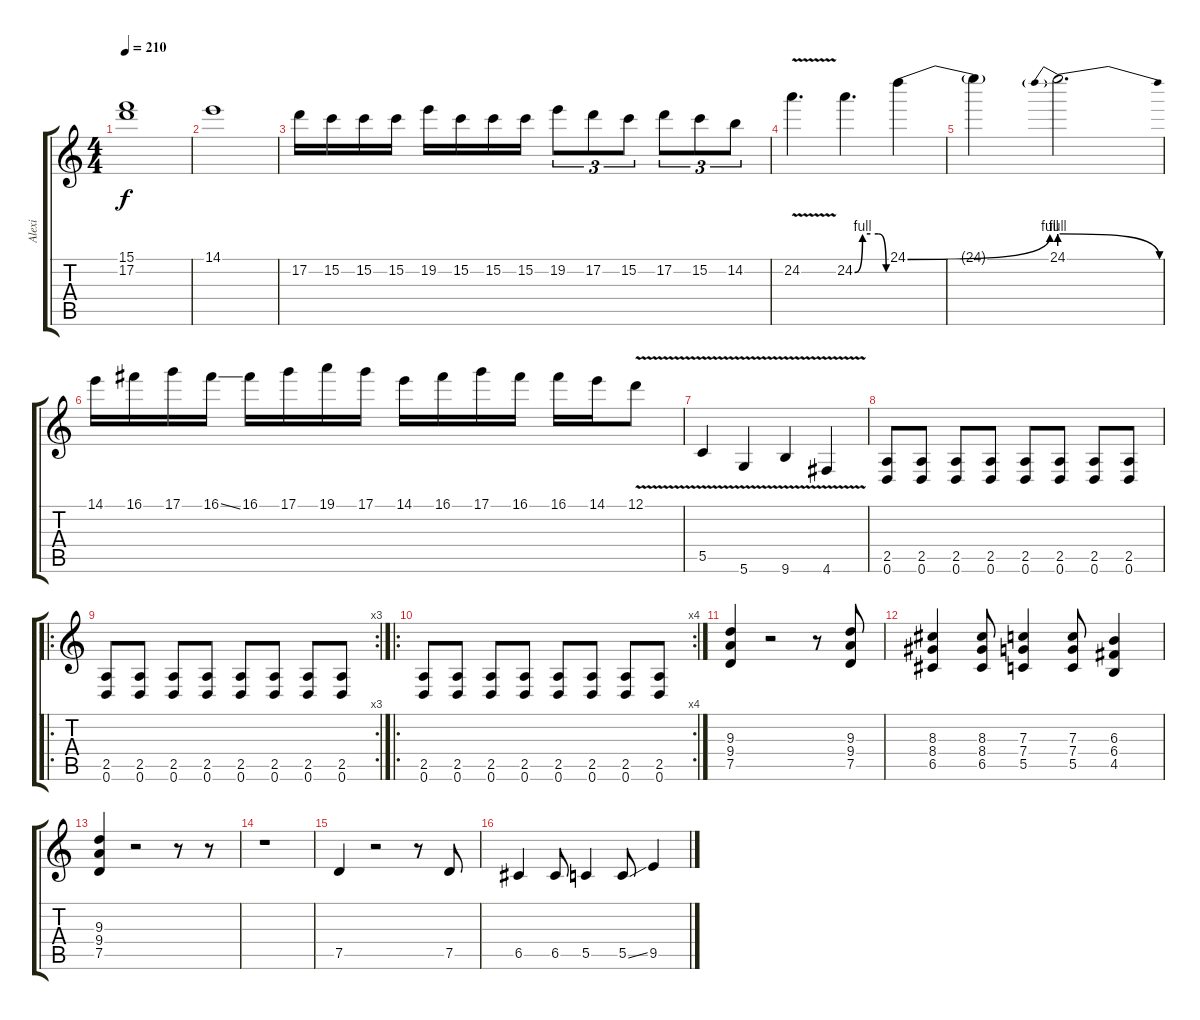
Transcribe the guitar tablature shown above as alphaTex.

\track ("Alexi" "Alexi") {instrument distortionguitar}
\staff {score tabs}
\tuning (D4 A3 F3 C3 G2 D2) {hide}
\ts (4 4)
\tempo 210
\clef g2
\ks c
(15.1{t} 17.2{t}).1{dy f} |
14.1.1 |
17.2.16 15.2.16 15.2.16 15.2.16 19.2.16 15.2.16 15.2.16 15.2.16 19.2.8{tu (3 2)} 17.2.8{tu (3 2)} 15.2.8{tu (3 2)} 17.2.8{tu (3 2)} 15.2.8{tu (3 2)} 14.2.8{tu (3 2)} |
24.2{v}.4{d} 24.2{be (custom 0 0 15 4 30 4 45 4 60 0)}.4{d} 24.1{be (bend 0 0 60 4)}.4 |
24.1{t}.4 24.1{be (prebendrelease 0 4 60 0)}.2{d} |
14.1.16 16.1.16 17.1.16 16.1{ss}.16 16.1.16 17.1.16 19.1.16 17.1.16 14.1.16 16.1.16 17.1.16 16.1.16 16.1.16 14.1.16 12.1{v}.8 |
5.5{v}.4 5.6{v}.4 9.6{v}.4 4.6{v}.4 |
(2.5 0.6).8 (2.5 0.6).8 (2.5 0.6).8 (2.5 0.6).8 (2.5 0.6).8 (2.5 0.6).8 (2.5 0.6).8 (2.5 0.6).8 |
\ro
\rc 3
(2.5 0.6).8 (2.5 0.6).8 (2.5 0.6).8 (2.5 0.6).8 (2.5 0.6).8 (2.5 0.6).8 (2.5 0.6).8 (2.5 0.6).8 |
\ro
\rc 4
(2.5 0.6).8 (2.5 0.6).8 (2.5 0.6).8 (2.5 0.6).8 (2.5 0.6).8 (2.5 0.6).8 (2.5 0.6).8 (2.5 0.6).8 |
(9.3 9.4 7.5).4 r.2 r.8 (9.3 9.4 7.5).8 |
(8.3 8.4 6.5).4 (8.3 8.4 6.5).8 (7.3 7.4 5.5).4 (7.3 7.4 5.5).8 (6.3 6.4 4.5).4 |
(9.3 9.4 7.5).4 r.2 r.8 r.8 |
r.1 |
7.5.4 r.2 r.8 7.5.8 |
6.5.4 6.5.8 5.5.4 5.5{ss}.8 9.5.4
